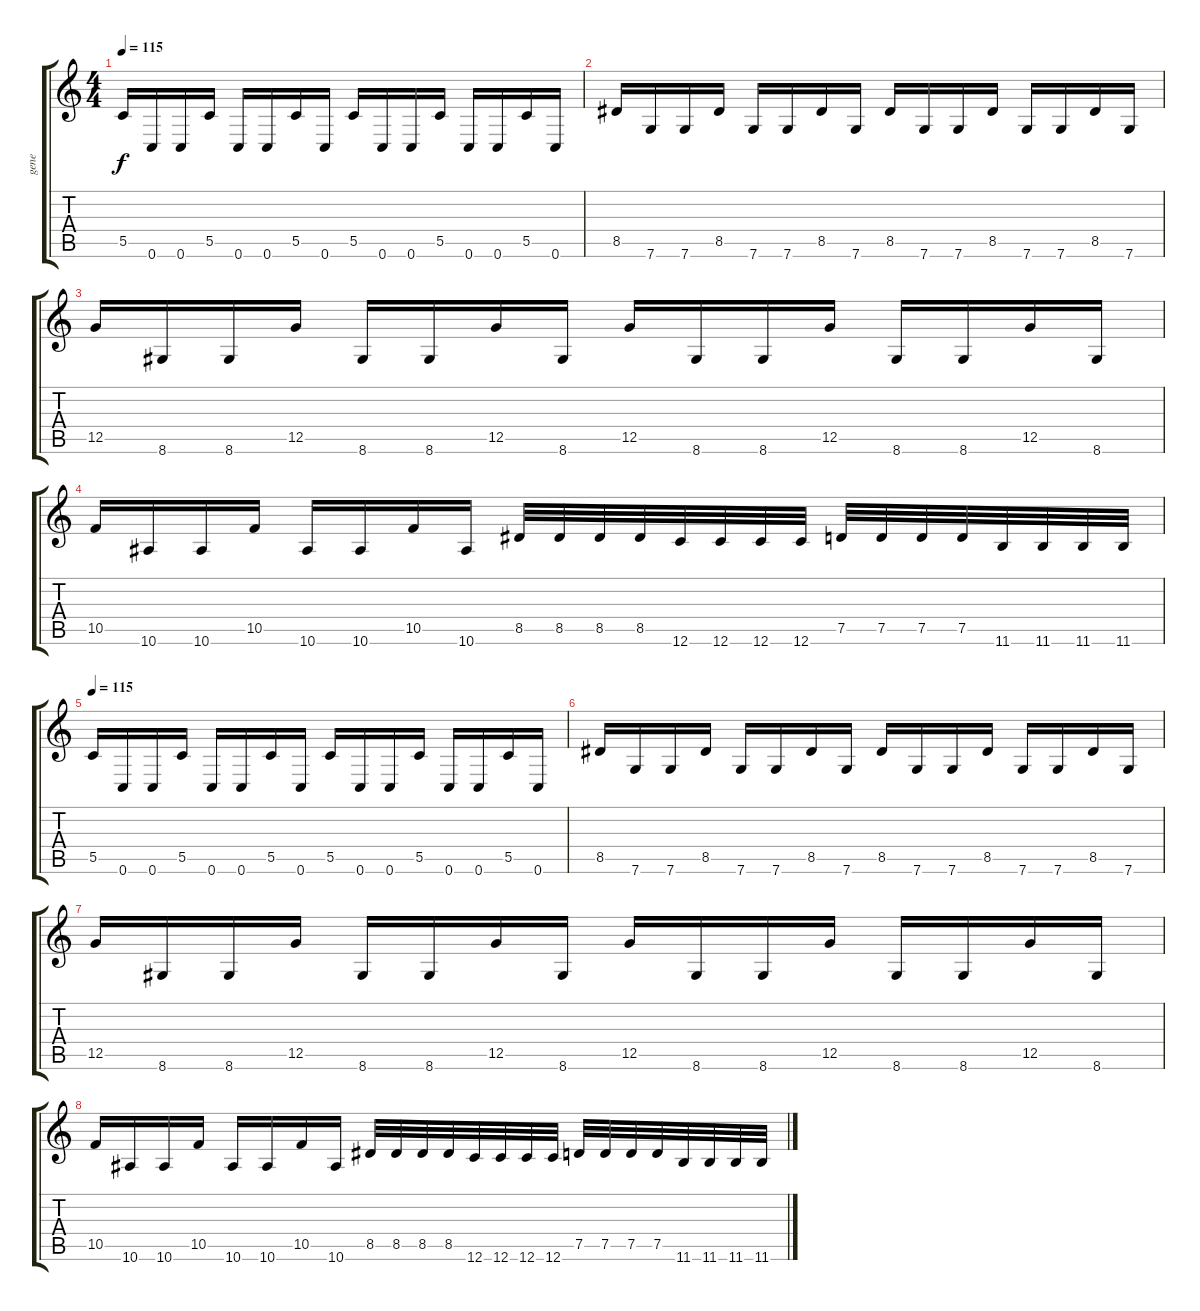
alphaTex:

\track ("gene" "gene") {instrument distortionguitar}
\staff {score tabs}
\tuning (D4 A3 F3 C3 G2 C2) {hide}
\ts (4 4)
\tempo 115
\clef g2
\ks c
5.5.16{dy f} 0.6.16 0.6.16 5.5.16 0.6.16 0.6.16 5.5.16 0.6.16 5.5.16 0.6.16 0.6.16 5.5.16 0.6.16 0.6.16 5.5.16 0.6.16 |
8.5.16 7.6.16 7.6.16 8.5.16 7.6.16 7.6.16 8.5.16 7.6.16 8.5.16 7.6.16 7.6.16 8.5.16 7.6.16 7.6.16 8.5.16 7.6.16 |
12.5.16 8.6.16 8.6.16 12.5.16 8.6.16 8.6.16 12.5.16 8.6.16 12.5.16 8.6.16 8.6.16 12.5.16 8.6.16 8.6.16 12.5.16 8.6.16 |
10.5.16 10.6.16 10.6.16 10.5.16 10.6.16 10.6.16 10.5.16 10.6.16 8.5.32 8.5.32 8.5.32 8.5.32 12.6.32 12.6.32 12.6.32 12.6.32 7.5.32 7.5.32 7.5.32 7.5.32 11.6.32 11.6.32 11.6.32 11.6.32 |
\tempo 115
5.5.16 0.6.16 0.6.16 5.5.16 0.6.16 0.6.16 5.5.16 0.6.16 5.5.16 0.6.16 0.6.16 5.5.16 0.6.16 0.6.16 5.5.16 0.6.16 |
8.5.16 7.6.16 7.6.16 8.5.16 7.6.16 7.6.16 8.5.16 7.6.16 8.5.16 7.6.16 7.6.16 8.5.16 7.6.16 7.6.16 8.5.16 7.6.16 |
12.5.16 8.6.16 8.6.16 12.5.16 8.6.16 8.6.16 12.5.16 8.6.16 12.5.16 8.6.16 8.6.16 12.5.16 8.6.16 8.6.16 12.5.16 8.6.16 |
10.5.16 10.6.16 10.6.16 10.5.16 10.6.16 10.6.16 10.5.16 10.6.16 8.5.32 8.5.32 8.5.32 8.5.32 12.6.32 12.6.32 12.6.32 12.6.32 7.5.32 7.5.32 7.5.32 7.5.32 11.6.32 11.6.32 11.6.32 11.6.32
